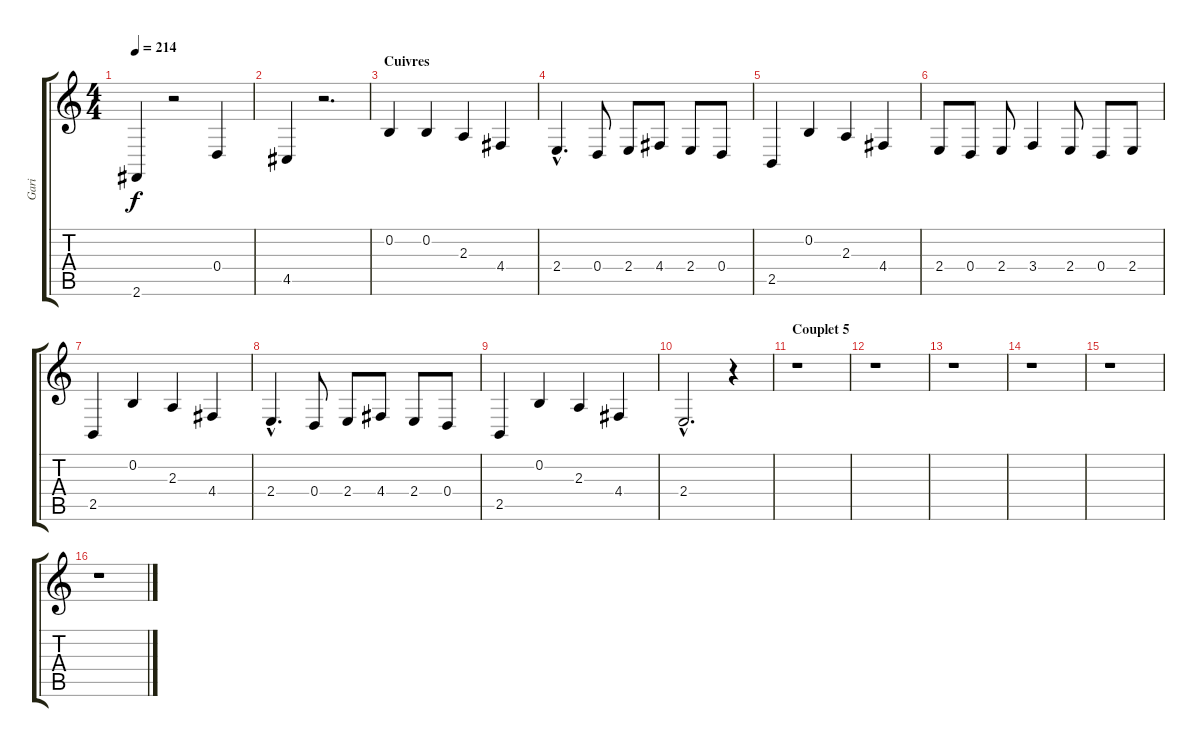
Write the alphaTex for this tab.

\track ("Gari" "Gari") {instrument trombone}
\staff {score tabs}
\tuning (E4 B3 G3 D3 A2 E2) {hide}
\ts (4 4)
\tempo 214
\clef g2
\ks c
2.6.4{dy f} r.2 0.4.4 |
4.5.4 r.2{d} |
\section ("" "Cuivres")
0.2.4 0.2.4 2.3.4 4.4.4 |
2.4{hac}.4{d} 0.4.8 2.4.8 4.4.8 2.4.8 0.4.8 |
2.5.4 0.2.4 2.3.4 4.4.4 |
2.4.8 0.4.8 2.4.8 3.4.4 2.4.8 0.4.8 2.4.8 |
2.5.4 0.2.4 2.3.4 4.4.4 |
2.4{hac}.4{d} 0.4.8 2.4.8 4.4.8 2.4.8 0.4.8 |
2.5.4 0.2.4 2.3.4 4.4.4 |
2.4{hac}.2{d} r.4 |
\section ("" "Couplet 5")
r.1 |
r.1 |
r.1 |
r.1 |
r.1 |
r.1
